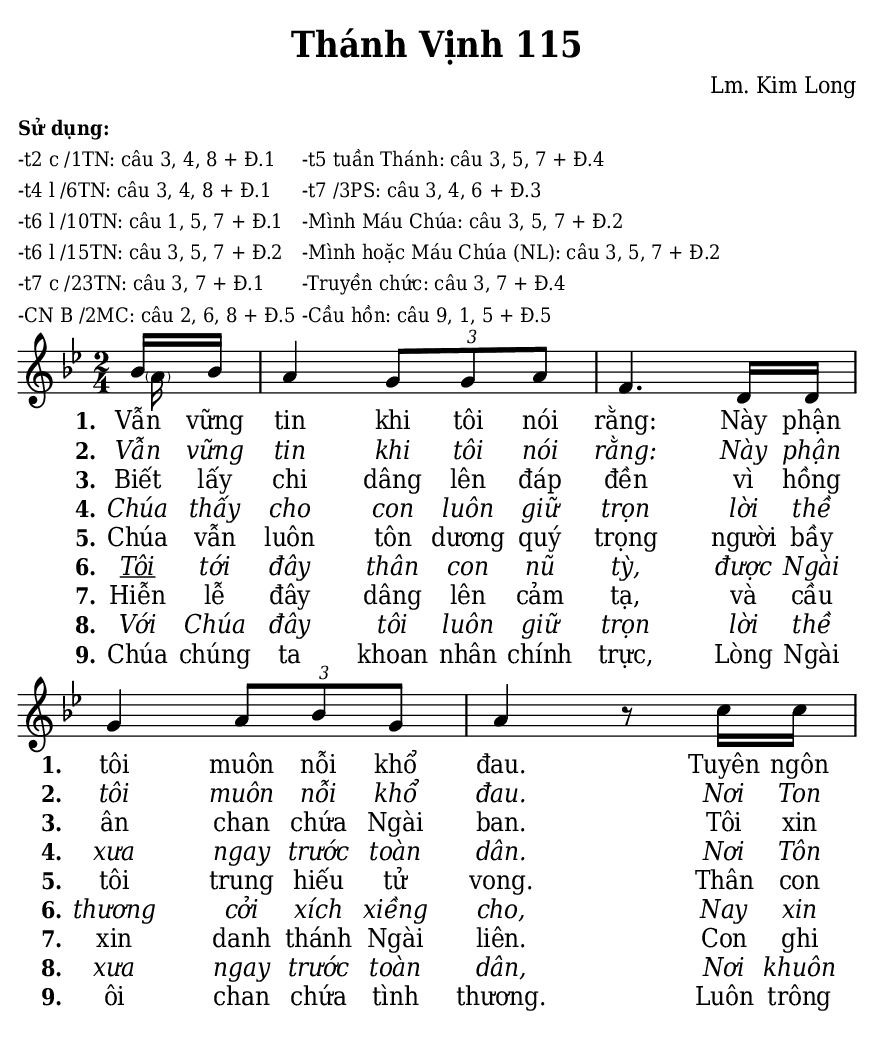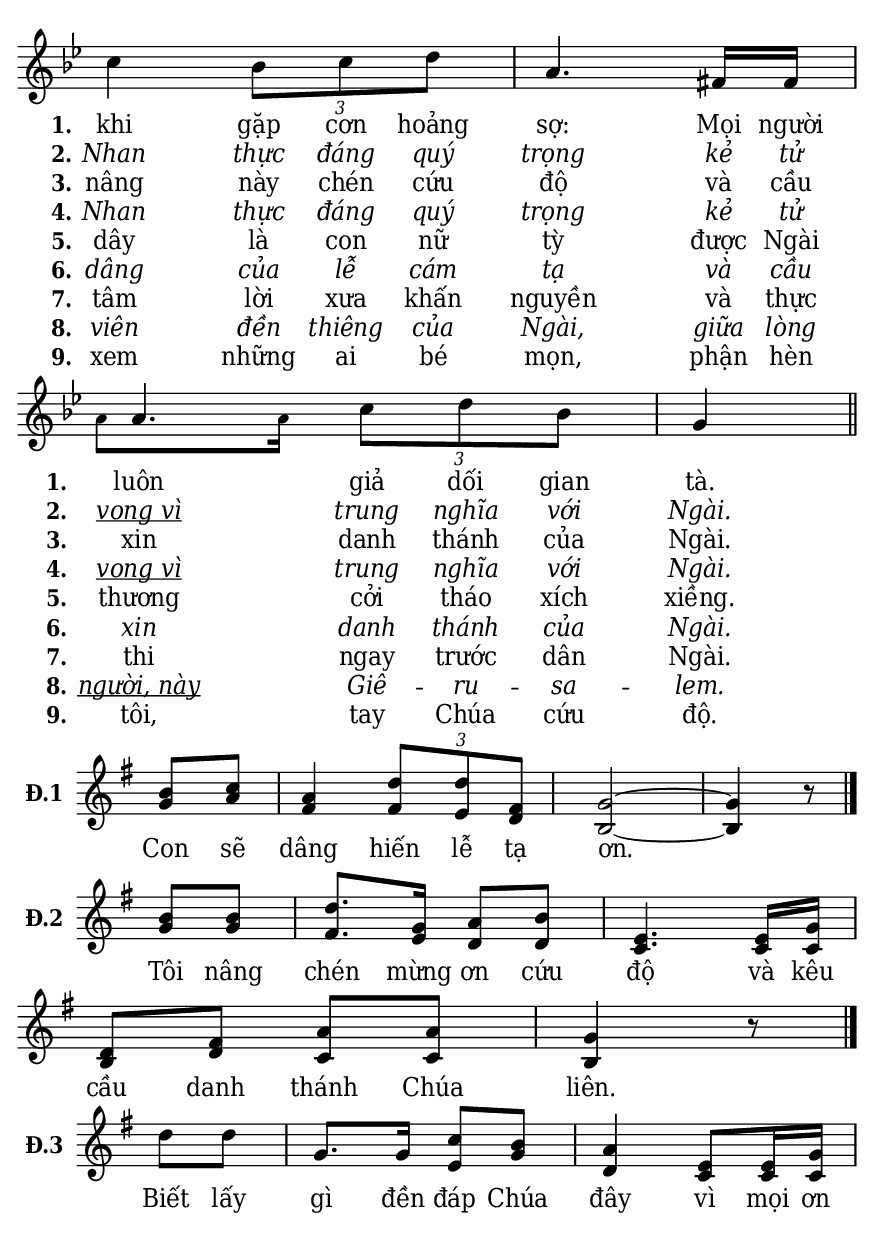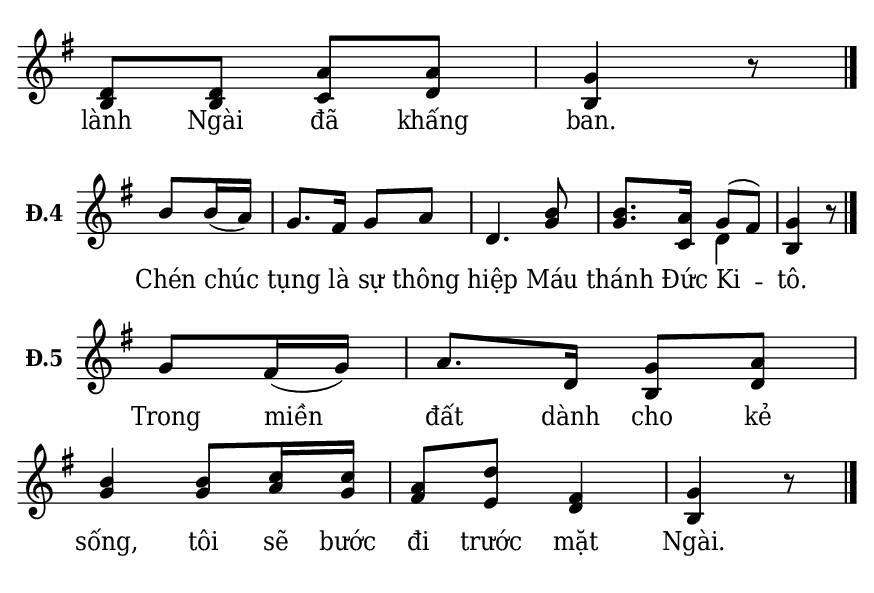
% Cài đặt chung
\version "2.22.1"
\include "english.ly"

\header {
  title = "Thánh Vịnh 115"
  composer = "Lm. Kim Long"
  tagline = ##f
}

% mã nguồn cho những chức năng chưa hỗ trợ trong phiên bản lilypond hiện tại
% cung cấp bởi cộng đồng lilypond khi gửi email đến lilypond-user@gnu.org
% in số phiên khúc trên mỗi dòng
#(define (add-grob-definition grob-name grob-entry)
     (set! all-grob-descriptions
           (cons ((@@ (lily) completize-grob-entry)
                  (cons grob-name grob-entry))
                 all-grob-descriptions)))

#(add-grob-definition
    'StanzaNumberSpanner
    `((direction . ,LEFT)
      (font-series . bold)
      (padding . 1.0)
      (side-axis . ,X)
      (stencil . ,ly:text-interface::print)
      (X-offset . ,ly:side-position-interface::x-aligned-side)
      (Y-extent . ,grob::always-Y-extent-from-stencil)
      (meta . ((class . Spanner)
               (interfaces . (font-interface
                              side-position-interface
                              stanza-number-interface
                              text-interface))))))

\layout {
    \context {
      \Global
      \grobdescriptions #all-grob-descriptions
    }
    \context {
      \Score
      \remove Stanza_number_align_engraver
      \consists
        #(lambda (context)
           (let ((texts '())
                 (syllables '()))
             (make-engraver
              (acknowledgers
               ((stanza-number-interface engraver grob source-engraver)
                  (set! texts (cons grob texts)))
               ((lyric-syllable-interface engraver grob source-engraver)
                  (set! syllables (cons grob syllables))))
              ((stop-translation-timestep engraver)
                 (for-each
                  (lambda (text)
                    (for-each
                     (lambda (syllable)
                       (ly:pointer-group-interface::add-grob
                        text
                        'side-support-elements
                        syllable))
                     syllables))
                  texts)
                 (set! syllables '())))))
    }
    \context {
      \Lyrics
      \remove Stanza_number_engraver
      \consists
        #(lambda (context)
           (let ((text #f)
                 (last-stanza #f))
             (make-engraver
              ((process-music engraver)
                 (let ((stanza (ly:context-property context 'stanza #f)))
                   (if (and stanza (not (equal? stanza last-stanza)))
                       (let ((column (ly:context-property context
'currentCommandColumn)))
                         (set! last-stanza stanza)
                         (if text
                             (ly:spanner-set-bound! text RIGHT column))
                         (set! text (ly:engraver-make-grob engraver
'StanzaNumberSpanner '()))
                         (ly:grob-set-property! text 'text stanza)
                         (ly:spanner-set-bound! text LEFT column)))))
              ((finalize engraver)
                 (if text
                     (let ((column (ly:context-property context
'currentCommandColumn)))
                       (ly:spanner-set-bound! text RIGHT column)))))))
      \override StanzaNumberSpanner.horizon-padding = 10000
    }
}

stanzaReminderOff =
  \temporary \override StanzaNumberSpanner.after-line-breaking =
     #(lambda (grob)
        ;; Can be replaced with (not (first-broken-spanner? grob)) in 2.23.
        (if (let ((siblings (ly:spanner-broken-into (ly:grob-original grob))))
              (and (pair? siblings)
                   (not (eq? grob (car siblings)))))
            (ly:grob-suicide! grob)))

stanzaReminderOn = \undo \stanzaReminderOff
% kết thúc mã nguồn

% Nhạc
nhacPhanMot = \relative c'' {
  \key bf \major
  \time 2/4
  \partial 8
  <<
    {
      \voiceOne
      bf16
    }
    \new Voice = "splitpart" {
      \voiceTwo
      \once \override NoteColumn.force-hshift = #1
      \parenthesize
      a
    }
  >>
  bf |
  \oneVoice
  a4 \tuplet 3/2 { g8 g a } |
  f4. d16 d |
  g4 \tuplet 3/2 { a8 bf g } |
  a4 r8 c16 c |
  c4 \tuplet 3/2 { bf8 c d } |
  a4. fs16 fs |
  <<
    {
      \voiceOne
      a4
    }
    \new Voice = "splitpart" {
      \voiceTwo
      \once \override NoteColumn.force-hshift = #-4
      \tweak font-size #-2
      a8.
      \tweak font-size #-2
      a16
    }
  >>
  \oneVoice
  \tuplet 3/2 { c8 d bf } |
  g4 \bar "||"
}

nhacPhanHai = \relative c'' {
  \key g \major
  \time 2/4
  \partial 4
  <<
    {
      b8 c |
      a4 \tuplet 3/2 { d8 d fs, } |
      g2 ~ |
      g4 r8 \bar "|."
    }
    {
      g8 a |
      fs4 \tuplet 3/2 { fs8 e d } |
      b2 ~ |
      b4 r8
    }
  >>
}

nhacPhanBa = \relative c'' {
  \key g \major
  \time 2/4
  \partial 4
  <<
    {
      b8 b |
      d8. g,16 a8 b |
      e,4. e16 g |
      d8 fs a a |
      g4 r8 \bar "|."
    }
    {
      g8 g |
      fs8. e16 d8 d |
      c4. c16 c |
      b8 d c c |
      b4 r8
    }
  >>
}

nhacPhanBon = \relative c'' {
  \key g \major
  \time 2/4
  \partial 4
  d8 d |
  g,8. g16
  <<
    {
      c8 b |
      a4 e8 e16 g |
      d8 d a' a |
      g4 r8 \bar "|."
    }
    {
      e8 g |
      d4 c8 c16 c |
      b8 b c d |
      b4 r8
    }
  >>
}

nhacPhanNam = \relative c'' {
  \key g \major
  \time 2/4
  \partial 4
  b8 b16 (a) |
  g8. fs16 g8 a |
  d,4.
  <<
    {
      b'8 |
      b8. a16
    }
    {
      g8 |
      g8. c,16
    }
  >>
  <<
    {
      \voiceOne
      g'8 (fs)
    }
    \new Voice = "splitpart" {
      \voiceTwo
      d4
    }
  >>
  \oneVoice
  <g b,>4 r8 \bar "|."
}

nhacPhanSau = \relative c'' {
  \key g \major
  \time 2/4
  \partial 4
  g8 fs16 (g) |
  a8. d,16
  <<
    {
      g8 a |
      b4 b8 c16 c |
      a8 d fs,4 |
      g4 r8 \bar "|."
    }
    {
      b,8 d |
      g4 g8 a16 g |
      fs8 e d4 |
      b4 r8
    }
  >>
}

% Lời
loiPhanMot = \lyricmode {
  <<
    {
      \set stanza = "1."
      Vẫn vững tin khi tôi nói rằng:
      Này phận tôi muôn nỗi khổ đau.
      Tuyên ngôn khi gặp cơn hoảng sợ:
      Mọi người luôn giả dối gian tà.
    }
    \new Lyrics {
	    \set associatedVoice = "beSop"
	    \set stanza = "2."
      \override Lyrics.LyricText.font-shape = #'italic
      Vẫn vững tin khi tôi nói rằng:
      Này phận tôi muôn nỗi khổ đau.
      Nơi Ton Nhan thực đáng quý trọng
      kẻ tử \markup { \underline "vong vì" }
      trung nghĩa với Ngài.
    }
    \new Lyrics {
	    \set associatedVoice = "beSop"
	    \set stanza = "3."
      Biết lấy chi dâng lên đáp đền
      vì hồng ân chan chứa Ngài ban.
      Tôi xin nâng này chén cứu độ
      và cầu xin danh thánh của Ngài.
    }
    \new Lyrics {
	    \set associatedVoice = "beSop"
	    \set stanza = "4."
      \override Lyrics.LyricText.font-shape = #'italic
      Chúa thấy cho con luôn giữ trọn lời thề xưa ngay trước toàn dân.
      Nơi Tôn Nhan thực đáng quý  trọng
      kẻ tử \markup { \underline "vong vì" } trung nghĩa với Ngài.
    }
    \new Lyrics {
	    \set associatedVoice = "beSop"
	    \set stanza = "5."
      Chúa vẫn luôn tôn dương quý trọng
      người bầy tôi trung hiếu tử vong.
      Thân con dây là con nữ tỳ
      được Ngài thương cởi tháo xích xiềng.
    }
    \new Lyrics {
	    \set associatedVoice = "beSop"
	    \set stanza = "6."
      \override Lyrics.LyricText.font-shape = #'italic
      \markup { \underline "Tôi" } tới đây thân con nũ tỳ,
      được Ngài thương cởi xích xiềng cho,
      Nay xin dâng của lễ cám tạ
      và cầu xin danh thánh của Ngài.
    }
    \new Lyrics {
	    \set associatedVoice = "beSop"
	    \set stanza = "7."
      Hiễn lễ đây dâng lên cảm tạ,
      và cầu xin danh thánh Ngài liên.
      Con ghi tâm lời xưa khấn nguyền
      và thực thi ngay trước dân Ngài.
    }
    \new Lyrics {
	    \set associatedVoice = "beSop"
	    \set stanza = "8."
      \override Lyrics.LyricText.font-shape = #'italic
      Với Chúa đây tôi luôn giữ trọn lời thề xưa ngay trước toàn dân,
      Nơi khuôn viên đền thiêng của Ngài,
      giữa lòng \markup { \underline "người, này" } Giê -- ru -- sa -- lem.
    }
    \new Lyrics {
	    \set associatedVoice = "beSop"
	    \set stanza = "9."
      Chúa chúng ta khoan nhân chính trực,
      Lòng Ngài ôi chan chứa tình thương.
      Luôn trông xem những ai bé mọn,
      phận hèn tôi, tay Chúa cứu độ.
    }
  >>
}

loiPhanHai = \lyricmode {
  Con sẽ dâng hiến lễ tạ ơn.
}

loiPhanBa = \lyricmode {
  Tôi nâng chén mừng ơn cứu độ và kêu cầu danh thánh Chúa liên.
}

loiPhanBon = \lyricmode {
  Biết lấy gì đền đáp Chúa đây vì mọi ơn lành Ngài đã khấng ban.
}

loiPhanNam = \lyricmode {
  Chén chúc tụng là sự thông hiệp Máu thánh Đức Ki -- tô.
}

loiPhanSau = \lyricmode {
  Trong miền đất dành cho kẻ sống, tôi sẽ bước đi trước mặt Ngài.
}

% Dàn trang
\paper {
  #(set-paper-size "a5")
  top-margin = 3\mm
  bottom-margin = 3\mm
  left-margin = 3\mm
  right-margin = 3\mm
  indent = #0
  #(define fonts
	 (make-pango-font-tree "Deja Vu Serif Condensed"
	 		       "Deja Vu Serif Condensed"
			       "Deja Vu Serif Condensed"
			       (/ 20 20)))
  print-page-number = ##f
  ragged-bottom = ##t
}

\markup {
  \vspace #1
  %\fill-line {
    \column {
      \left-align {
        \line { \bold \small "Sử dụng:" }
        \line { \small "-t2 c /1TN: câu 3, 4, 8 + Đ.1" }
        \line { \small "-t4 l /6TN: câu 3, 4, 8 + Đ.1" }
        \line { \small "-t6 l /10TN: câu 1, 5, 7 + Đ.1" }
        \line { \small "-t6 l /15TN: câu 3, 5, 7 + Đ.2" }
        \line { \small "-t7 c /23TN: câu 3, 7 + Đ.1" }
        \line { \small "-CN B /2MC: câu 2, 6, 8 + Đ.5" }
      }
    }
    \column {
      \left-align {
        \line { \small " " }
        \line { \small "-t5 tuần Thánh: câu 3, 5, 7 + Đ.4" }
        \line { \small "-t7 /3PS: câu 3, 4, 6 + Đ.3" }
        \line { \small "-Mình Máu Chúa: câu 3, 5, 7 + Đ.2" }
        \line { \small "-Mình hoặc Máu Chúa (NL): câu 3, 5, 7 + Đ.2" }
        \line { \small "-Truyền chức: câu 3, 7 + Đ.4" }
        \line { \small "-Cầu hồn: câu 9, 1, 5 + Đ.5" }
      }
    }
  %}
}

\score {
  <<
    \new Staff <<
        \clef treble
        \new Voice = beSop {
          \nhacPhanMot
        }
      \new Lyrics \lyricsto beSop \loiPhanMot
    >>
  >>
  \layout {
    \override Lyrics.LyricSpace.minimum-distance = #1
    \override Score.BarNumber.break-visibility = ##(#f #f #f)
    \override Score.SpacingSpanner.uniform-stretching = ##t
    ragged-last = ##f
  }
}

\score {
  <<
    \new Staff \with {
      \remove "Time_signature_engraver"
      instrumentName = \markup { \bold "Đ.1" }} <<
        \clef treble
        \new Voice = beSop {
          \nhacPhanHai
        }
      \new Lyrics \lyricsto beSop \loiPhanHai
    >>
  >>
  \layout {
    indent = 10
    \override Lyrics.LyricSpace.minimum-distance = #3
    \override Score.BarNumber.break-visibility = ##(#f #f #f)
    \override Score.SpacingSpanner.uniform-stretching = ##t
    \override LyricHyphen.minimum-distance = #2.0
    ragged-last = ##f
  }
}

\score {
  <<
    \new Staff \with {
      \remove "Time_signature_engraver"
      instrumentName = \markup { \bold "Đ.2" }} <<
        \clef treble
        \new Voice = beSop {
          \nhacPhanBa
        }
      \new Lyrics \lyricsto beSop \loiPhanBa
    >>
  >>
  \layout {
    indent = 10
    \override Lyrics.LyricSpace.minimum-distance = #0.75
    \override Score.BarNumber.break-visibility = ##(#f #f #f)
    \override Score.SpacingSpanner.uniform-stretching = ##t
    \override LyricHyphen.minimum-distance = #2.0
    ragged-last = ##f
  }
}

\score {
  <<
    \new Staff \with {
      \remove "Time_signature_engraver"
      instrumentName = \markup { \bold "Đ.3" }} <<
        \clef treble
        \new Voice = beSop {
          \nhacPhanBon
        }
      \new Lyrics \lyricsto beSop \loiPhanBon
    >>
  >>
  \layout {
    indent = 10
    \override Lyrics.LyricSpace.minimum-distance = #0.75
    \override Score.BarNumber.break-visibility = ##(#f #f #f)
    \override Score.SpacingSpanner.uniform-stretching = ##t
    \override LyricHyphen.minimum-distance = #2.0
    ragged-last = ##f
  }
}

\score {
  <<
    \new Staff \with {
      \remove "Time_signature_engraver"
      instrumentName = \markup { \bold "Đ.4" }} <<
        \clef treble
        \new Voice = beSop {
          \nhacPhanNam
        }
      \new Lyrics \lyricsto beSop \loiPhanNam
    >>
  >>
  \layout {
    indent = 10
    \override Lyrics.LyricSpace.minimum-distance = #0.75
    \override Score.BarNumber.break-visibility = ##(#f #f #f)
    \override Score.SpacingSpanner.uniform-stretching = ##t
    \override LyricHyphen.minimum-distance = #2.0
    ragged-last = ##f
  }
}

\score {
  <<
    \new Staff \with {
      \remove "Time_signature_engraver"
      instrumentName = \markup { \bold "Đ.5" }} <<
        \clef treble
        \new Voice = beSop {
          \nhacPhanSau
        }
      \new Lyrics \lyricsto beSop \loiPhanSau
    >>
  >>
  \layout {
    indent = 10
    \override Lyrics.LyricSpace.minimum-distance = #3
    \override Score.BarNumber.break-visibility = ##(#f #f #f)
    \override Score.SpacingSpanner.uniform-stretching = ##t
    \override LyricHyphen.minimum-distance = #2.0
    ragged-last = ##f
  }
}
